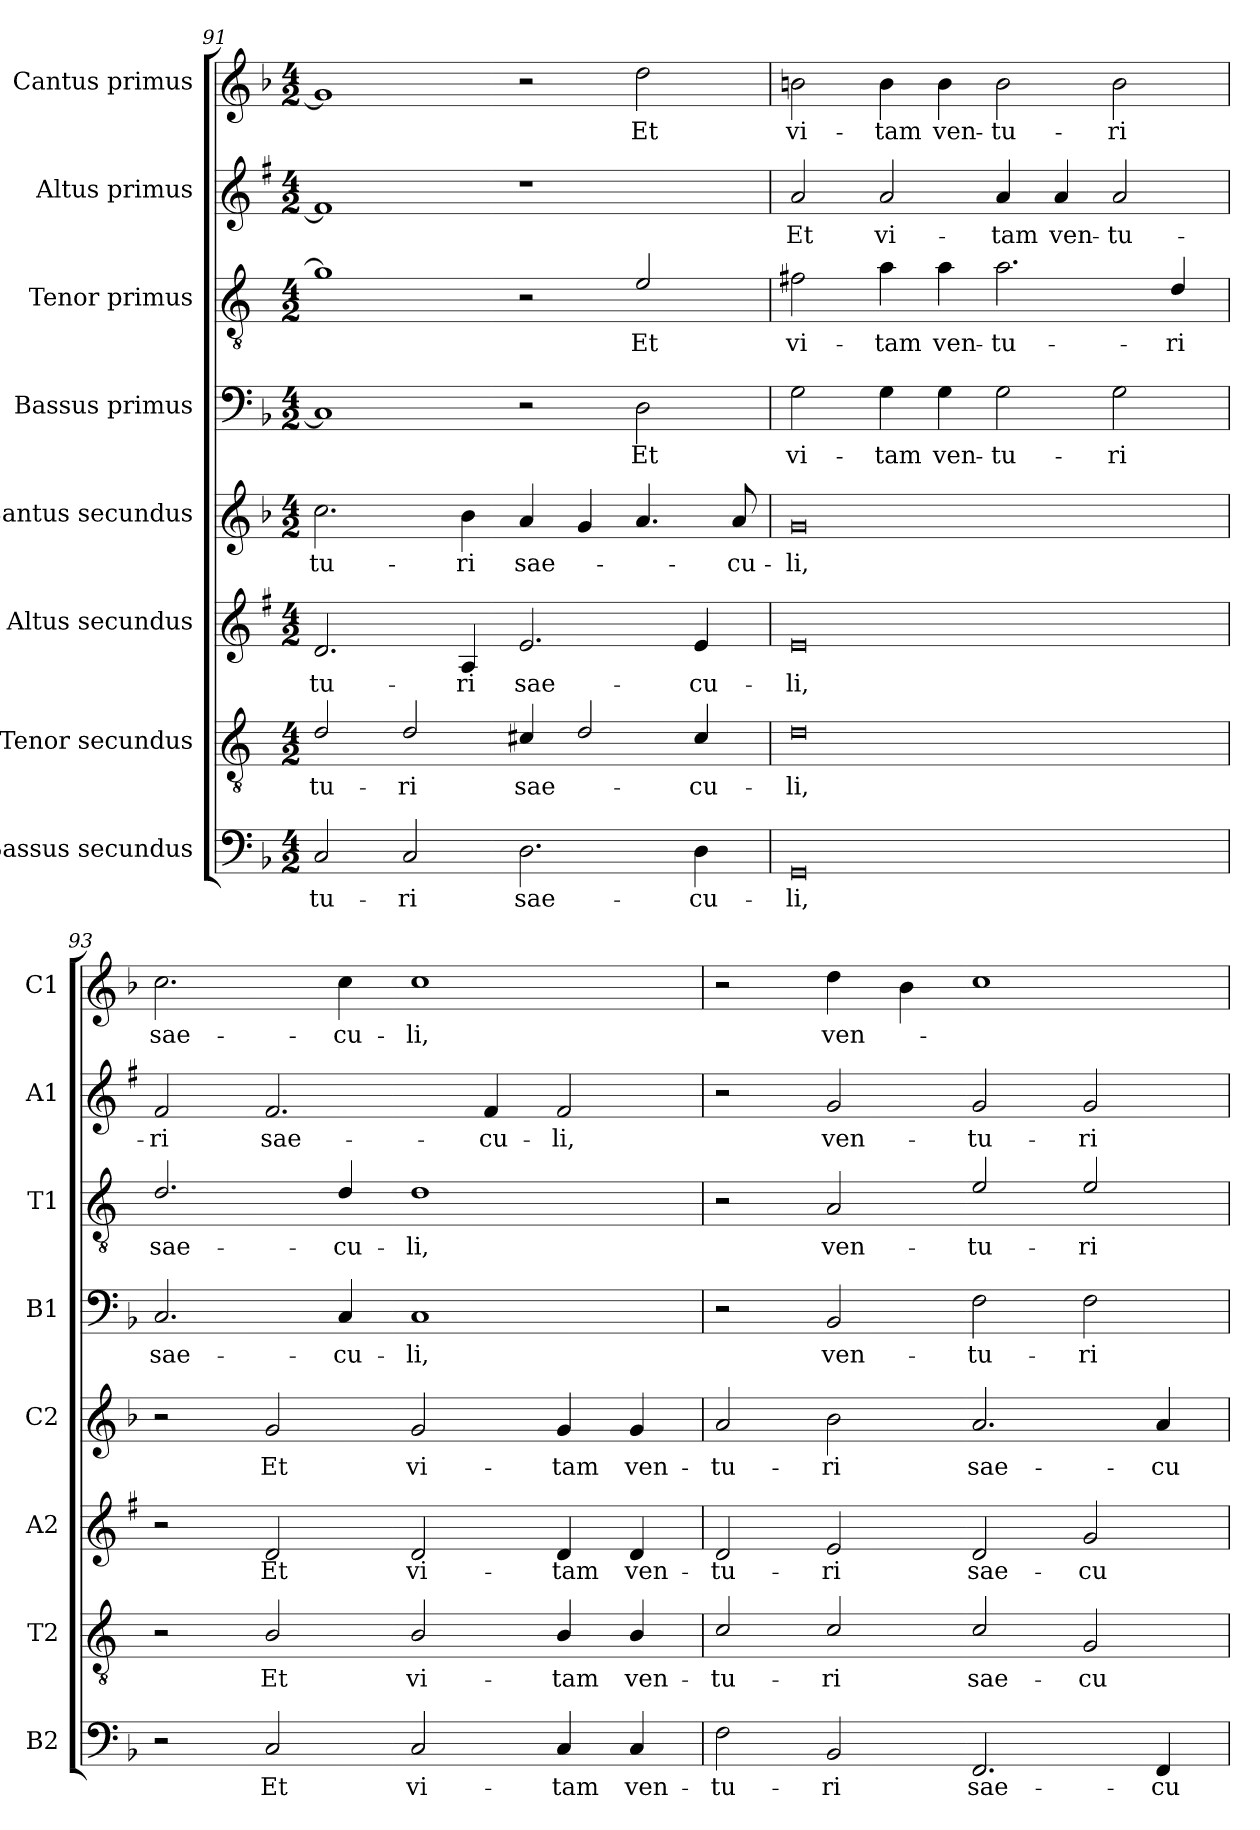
**kern	**text	**kern	**text	**kern	**text	**kern	**text	**kern	**text	**kern	**text	**kern	**text	**kern	**text
*part8	*part8	*part7	*part7	*part6	*part6	*part5	*part5	*part4	*part4	*part3	*part3	*part2	*part2	*part1	*part1
*staff8	*staff8	*staff7	*staff7	*staff6	*staff6	*staff5	*staff5	*staff4	*staff4	*staff3	*staff3	*staff2	*staff2	*staff1	*staff1
*I"Bassus secundus	*	*I"Tenor secundus	*	*I"Altus secundus	*	*I"Cantus secundus	*	*I"Bassus primus	*	*I"Tenor primus	*	*I"Altus primus	*	*I"Cantus primus	*
*I'B2	*	*I'T2	*	*I'A2	*	*I'C2	*	*I'B1	*	*I'T1	*	*I'A1	*	*I'C1	*
*clefF4	*	*clefGv2	*	*clefG2	*	*clefG2	*	*clefF4	*	*clefGv2	*	*clefG2	*	*clefG2	*
*	*	*ITrd4c7	*	*ITrd1c2	*	*	*	*	*	*ITrd4c7	*	*ITrd1c2	*	*	*
*k[b-]	*	*k[b-]	*	*k[b-]	*	*k[b-]	*	*k[b-]	*	*k[b-]	*	*k[b-]	*	*k[b-]	*
*F:	*	*F:	*	*F:	*	*F:	*	*F:	*	*F:	*	*F:	*	*F:	*
*M4/2	*	*M4/2	*	*M4/2	*	*M4/2	*	*M4/2	*	*M4/2	*	*M4/2	*	*M4/2	*
=91	=91	=91	=91	=91	=91	=91	=91	=91	=91	=91	=91	=91	=91	=91	=91
!	!LO:LY:b	!	!LO:LY:b	!	!LO:LY:b	!	!LO:LY:b	!	!	!	!	!	!	!	!
2C/	-tu-	2G/	-tu-	2.c/	-tu-	2.cc\	-tu-	1C]	.	1c]	.	1e]	.	1g]	.
!	!LO:LY:b	!	!LO:LY:b	!	!	!	!	!	!	!	!	!	!	!	!
2C/	-ri	2G/	-ri	.	.	.	.	.	.	.	.	.	.	.	.
!	!	!	!	!	!LO:LY:b	!	!LO:LY:b	!	!	!	!	!	!	!	!
.	.	.	.	4G/	-ri	4b-\	-ri	.	.	.	.	.	.	.	.
!	!LO:LY:b	!	!LO:LY:b	!	!LO:LY:b	!	!LO:LY:b	!	!	!	!	!	!	!	!
2.D\	sae-	4F#X/	sae-	2.d/	sae-	4a/	sae-	2r	.	2r	.	1r	.	2r	.
.	.	2G/	.	.	.	4g/	.	.	.	.	.	.	.	.	.
!	!	!	!	!	!	!	!	!	!LO:LY:b	!	!LO:LY:b	!	!	!	!LO:LY:b
.	.	.	.	.	.	4.a/	.	2D\	Et	2A/	Et	.	.	2dd\	Et
!	!LO:LY:b	!	!LO:LY:b	!	!LO:LY:b	!	!	!	!	!	!	!	!	!	!
4D\	-cu-	4F#/	-cu-	4d/	-cu-	.	.	.	.	.	.	.	.	.	.
!	!	!	!	!	!	!	!LO:LY:b	!	!	!	!	!	!	!	!
.	.	.	.	.	.	8a/	-cu-	.	.	.	.	.	.	.	.
=92	=92	=92	=92	=92	=92	=92	=92	=92	=92	=92	=92	=92	=92	=92	=92
!	!LO:LY:b	!	!LO:LY:b	!	!LO:LY:b	!	!LO:LY:b	!	!LO:LY:b	!	!LO:LY:b	!	!LO:LY:b	!	!LO:LY:b
0GG	-li,	0G	-li,	0d	-li,	0g	-li,	2G\	vi-	2Bn\	vi-	2g/	Et	2bn\	vi-
!	!	!	!	!	!	!	!	!	!LO:LY:b	!	!LO:LY:b	!	!LO:LY:b	!	!LO:LY:b
.	.	.	.	.	.	.	.	4G\	-tam	4d\	-tam	2g/	vi-	4b\	-tam
!	!	!	!	!	!	!	!	!	!LO:LY:b	!	!LO:LY:b	!	!	!	!LO:LY:b
.	.	.	.	.	.	.	.	4G\	ven-	4d\	ven-	.	.	4b\	ven-
!	!	!	!	!	!	!	!	!	!LO:LY:b	!	!LO:LY:b	!	!LO:LY:b	!	!LO:LY:b
.	.	.	.	.	.	.	.	2G\	-tu-	2.d\	-tu-	4g/	-tam	2b\	-tu-
!	!	!	!	!	!	!	!	!	!	!	!	!	!LO:LY:b	!	!
.	.	.	.	.	.	.	.	.	.	.	.	4g/	ven-	.	.
!	!	!	!	!	!	!	!	!	!LO:LY:b	!	!	!	!LO:LY:b	!	!LO:LY:b
.	.	.	.	.	.	.	.	2G\	-ri	.	.	2g/	-tu-	2b\	-ri
!	!	!	!	!	!	!	!	!	!	!	!LO:LY:b	!	!	!	!
.	.	.	.	.	.	.	.	.	.	4G/	-ri	.	.	.	.
=93	=93	=93	=93	=93	=93	=93	=93	=93	=93	=93	=93	=93	=93	=93	=93
!	!	!	!	!	!	!	!	!	!LO:LY:b	!	!LO:LY:b	!	!LO:LY:b	!	!LO:LY:b
2r	.	2r	.	2r	.	2r	.	2.C/	sae-	2.G/	sae-	2e/	-ri	2.cc\	sae-
!	!LO:LY:b	!	!LO:LY:b	!	!LO:LY:b	!	!LO:LY:b	!	!	!	!	!	!LO:LY:b	!	!
2C/	Et	2E/	Et	2c/	Et	2g/	Et	.	.	.	.	2.e/	sae-	.	.
!	!	!	!	!	!	!	!	!	!LO:LY:b	!	!LO:LY:b	!	!	!	!LO:LY:b
.	.	.	.	.	.	.	.	4C/	-cu-	4G/	-cu-	.	.	4cc\	-cu-
!	!LO:LY:b	!	!LO:LY:b	!	!LO:LY:b	!	!LO:LY:b	!	!LO:LY:b	!	!LO:LY:b	!	!	!	!LO:LY:b
2C/	vi-	2E/	vi-	2c/	vi-	2g/	vi-	1C	-li,	1G	-li,	.	.	1cc	-li,
!	!	!	!	!	!	!	!	!	!	!	!	!	!LO:LY:b	!	!
.	.	.	.	.	.	.	.	.	.	.	.	4e/	-cu-	.	.
!	!LO:LY:b	!	!LO:LY:b	!	!LO:LY:b	!	!LO:LY:b	!	!	!	!	!	!LO:LY:b	!	!
4C/	-tam	4E/	-tam	4c/	-tam	4g/	-tam	.	.	.	.	2e/	-li,	.	.
!	!LO:LY:b	!	!LO:LY:b	!	!LO:LY:b	!	!LO:LY:b	!	!	!	!	!	!	!	!
4C/	ven-	4E/	ven-	4c/	ven-	4g/	ven-	.	.	.	.	.	.	.	.
!!LO:LB:g=z
=94	=94	=94	=94	=94	=94	=94	=94	=94	=94	=94	=94	=94	=94	=94	=94
!	!LO:LY:b	!	!LO:LY:b	!	!LO:LY:b	!	!LO:LY:b	!	!	!	!	!	!	!	!
2F\	-tu-	2F/	-tu-	2c/	-tu-	2a/	-tu-	2r	.	2r	.	2r	.	2r	.
!	!LO:LY:b	!	!LO:LY:b	!	!LO:LY:b	!	!LO:LY:b	!	!LO:LY:b	!	!LO:LY:b	!	!LO:LY:b	!	!LO:LY:b
2BB-/	-ri	2F/	-ri	2d/	-ri	2b-\	-ri	2BB-/	ven-	2D/	ven-	2f/	ven-	4dd\	ven-
.	.	.	.	.	.	.	.	.	.	.	.	.	.	4b-\	.
!	!LO:LY:b	!	!LO:LY:b	!	!LO:LY:b	!	!LO:LY:b	!	!LO:LY:b	!	!LO:LY:b	!	!LO:LY:b	!	!
2.FF/	sae-	2F/	sae-	2c/	sae-	2.a/	sae-	2F\	-tu-	2A/	-tu-	2f/	-tu-	1cc	.
!	!	!	!LO:LY:b	!	!LO:LY:b	!	!	!	!LO:LY:b	!	!LO:LY:b	!	!LO:LY:b	!	!
.	.	2C/	-cu-	2f/	-cu-	.	.	2F\	-ri	2A/	-ri	2f/	-ri	.	.
!	!LO:LY:b	!	!	!	!	!	!LO:LY:b	!	!	!	!	!	!	!	!
4FF/	-cu-	.	.	.	.	4a/	-cu-	.	.	.	.	.	.	.	.
=	=	=	=	=	=	=	=	=	=	=	=	=	=	=	=
*-	*-	*-	*-	*-	*-	*-	*-	*-	*-	*-	*-	*-	*-	*-	*-
